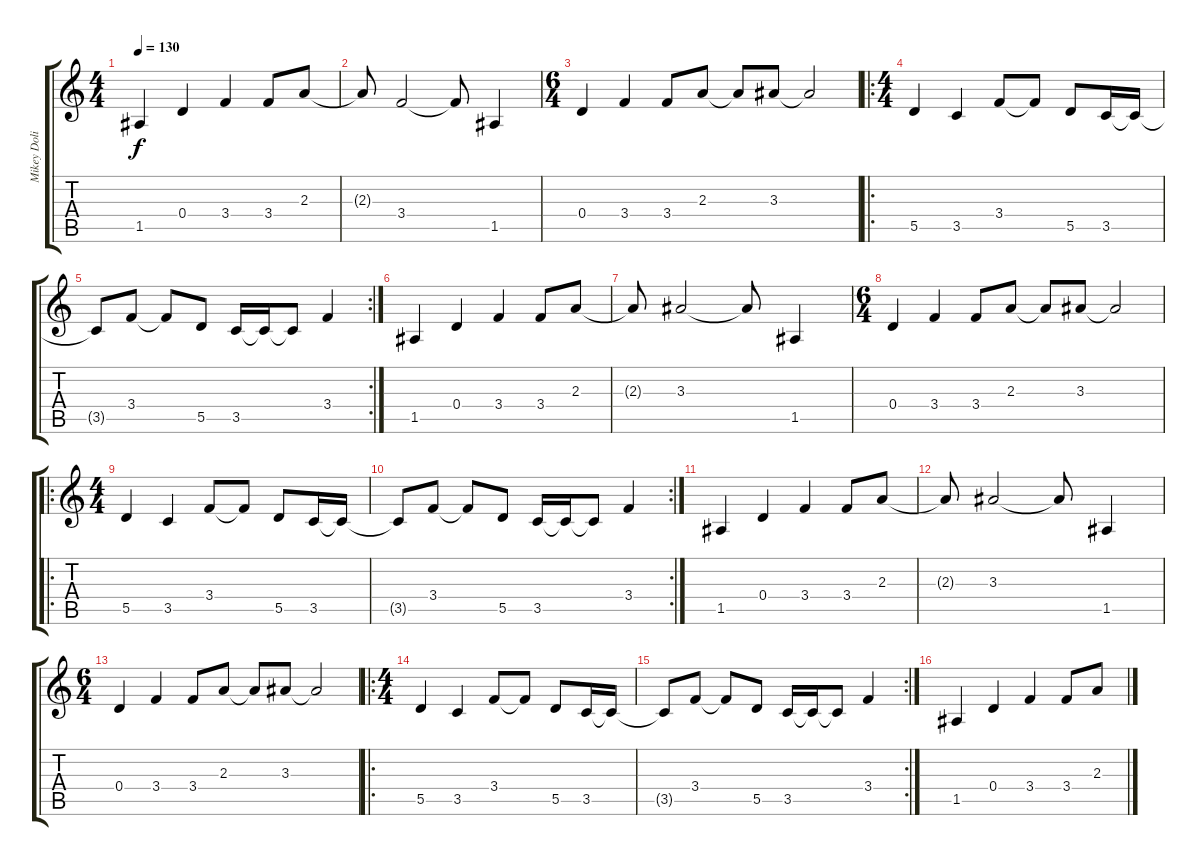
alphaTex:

\track ("Mikey Doling (clean)" "Mikey Doli") {instrument acousticguitarnylon}
\staff {score tabs}
\tuning (E4 B3 G3 D3 A2 D2) {hide}
\ts (4 4)
\tempo 130
\clef g2
\ks c
1.5.4{dy f} 0.4.4 3.4.4 3.4.8 2.3.8 |
2.3{t}.8 3.4.2 3.4{t}.8 1.5.4 |
\ts (6 4)
0.4.4 3.4.4 3.4.8 2.3.8 2.3{t}.8 3.3.8 3.3{t}.2 |
\ro
\ts (4 4)
5.5.4 3.5.4 3.4.8 3.4{t}.8 5.5.8 3.5.16 3.5{t}.16 |
\rc 2
3.5{t}.8 3.4.8 3.4{t}.8 5.5.8 3.5.16 3.5{t}.16 3.5{t}.8 3.4.4 |
1.5.4 0.4.4 3.4.4 3.4.8 2.3.8 |
2.3{t}.8 3.3.2 3.3{t}.8 1.5.4 |
\ts (6 4)
0.4.4 3.4.4 3.4.8 2.3.8 2.3{t}.8 3.3.8 3.3{t}.2 |
\ro
\ts (4 4)
5.5.4 3.5.4 3.4.8 3.4{t}.8 5.5.8 3.5.16 3.5{t}.16 |
\rc 2
3.5{t}.8 3.4.8 3.4{t}.8 5.5.8 3.5.16 3.5{t}.16 3.5{t}.8 3.4.4 |
1.5.4 0.4.4 3.4.4 3.4.8 2.3.8 |
2.3{t}.8 3.3.2 3.3{t}.8 1.5.4 |
\ts (6 4)
0.4.4 3.4.4 3.4.8 2.3.8 2.3{t}.8 3.3.8 3.3{t}.2 |
\ro
\ts (4 4)
5.5.4 3.5.4 3.4.8 3.4{t}.8 5.5.8 3.5.16 3.5{t}.16 |
\rc 2
3.5{t}.8 3.4.8 3.4{t}.8 5.5.8 3.5.16 3.5{t}.16 3.5{t}.8 3.4.4 |
1.5.4 0.4.4 3.4.4 3.4.8 2.3.8
